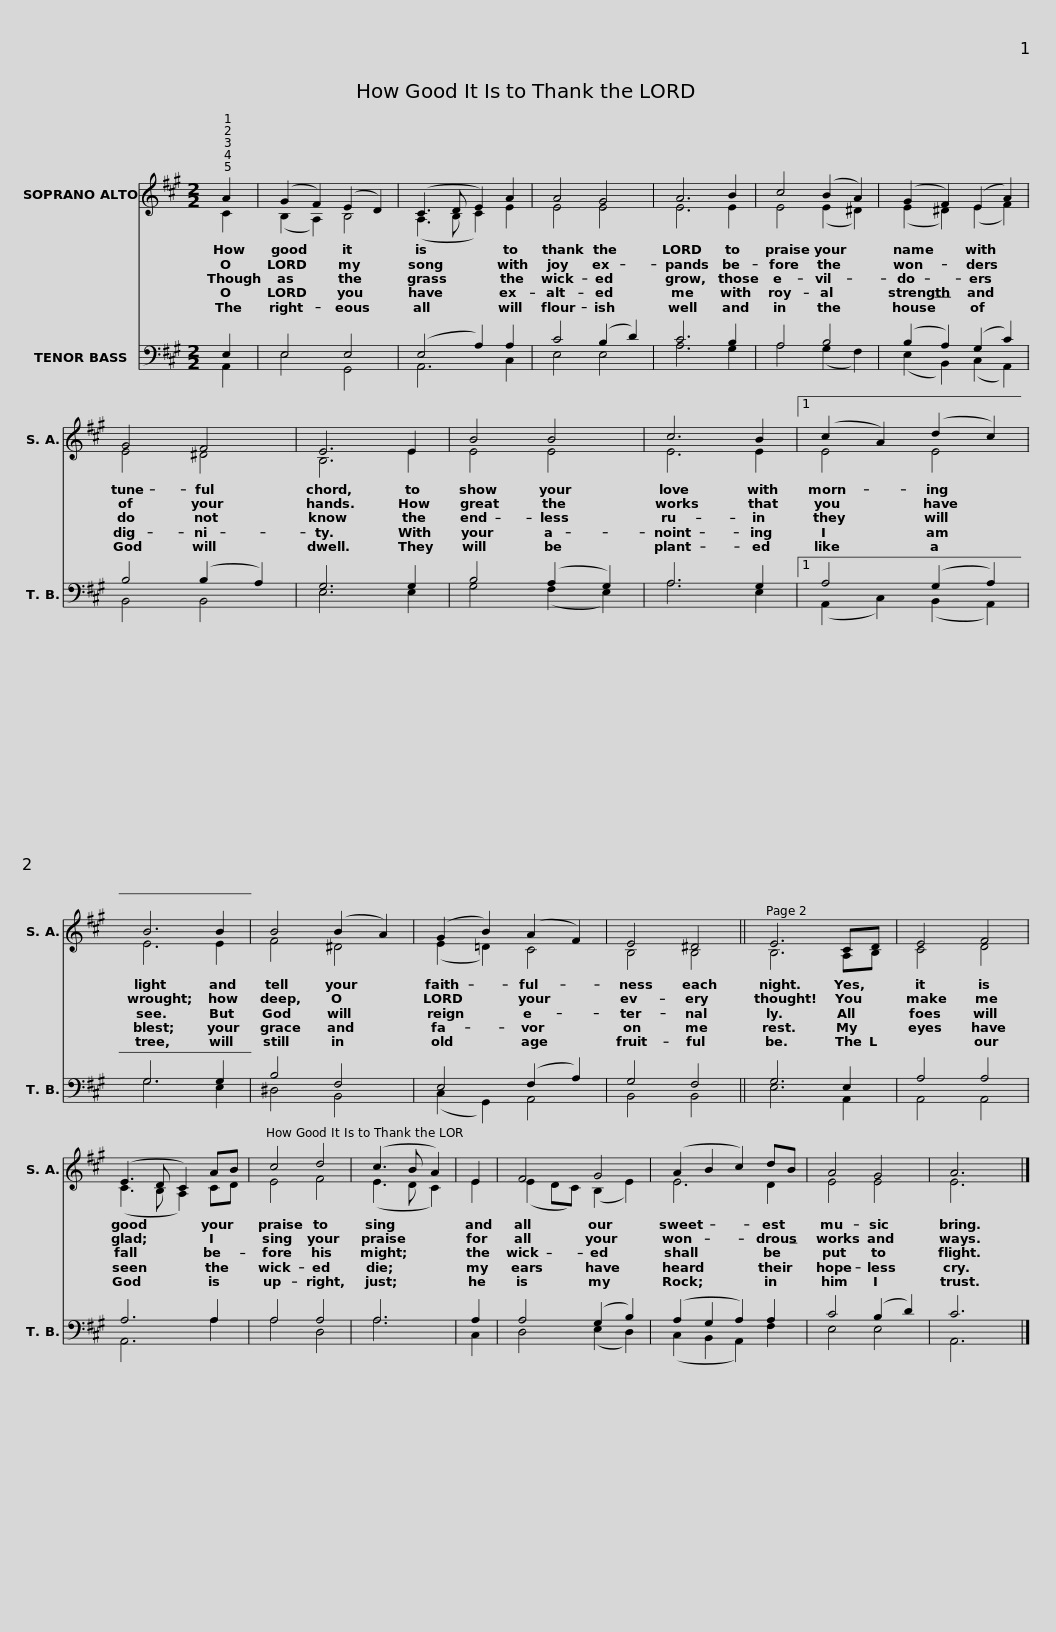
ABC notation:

X:1
%%score ( 1 2 ) ( 3 4 )
L:1/8
M:2/2
I:linebreak $
K:A
V:1 treble
V:2 treble
V:3 bass
V:4 bass
V:1
 A2 | (G2 F2) (E2 D2) | (C3 D E2) A2 | A4 G4 | A6 B2 | %5
 c4 (B2 A2) |$ (G2 F2) (E2 A2) | G4 F4 | E6 E2 | B4 B4 | %10
 c6 B2 |1$ (c2 A2) (d2 c2) | B6 B2 | B4 (B2 A2) | (G2 B2) (A2 F2) | %15
 E4 ^D4 ||$ E6 CD | E4 F4 | (E3 D C2) AB | c4 d4 | %20
 (c3 B A2) |$ E2 | F4 G4 | (A2 B2 c2) dB | A4 G4 | %25
 A6 x2 |] %26
V:2
 C2 | (B,2 A,2) B,4 | (A,3 B, C2) E2 | E4 E4 | E6 E2 | %5
 E4 (E2 ^D2) |$ (E2 ^D2) (E2 F2) | E4 ^D4 | B,6 E2 | E4 E4 | %10
 E6 E2 |1$ E4 E4 | E6 E2 | F4 ^D4 | (E2 =D2) C4 | %15
 B,4 B,4 ||$ B,6 A,B, | C4 D4 | (C3 B, A,2) CD | E4 F4 | %20
 (E3 D C2) |$ E2 | (E2 DC) (B,2 E2) | E6 D2 | E4 E4 | %25
 E6 x2 |] %26
V:3
 E,2 | E,4 E,4 | (E,4 A,2) A,2 | C4 (B,2 D2) | C6 B,2 | %5
 A,4 B,4 |$ (B,2 A,2) (G,2 C2) | B,4 (B,2 A,2) | G,6 G,2 | B,4 (A,2 G,2) | %10
 A,6 G,2 |1$ A,4 (G,2 A,2) | G,6 G,2 | B,4 F,4 | E,4 (F,2 A,2) | %15
 G,4 F,4 ||$ G,6 E,2 | A,4 A,4 | A,6 A,2 | A,4 A,4 | %20
 A,6 |$ A,2 | A,4 (G,2 B,2) | (A,2 G,2 A,2) A,2 | C4 (B,2 D2) | %25
 C6 x2 |] %26
V:4
 A,,2 | E,4 G,,4 | A,,6 C,2 | E,4 E,4 | A,6 G,2 | %5
 A,4 (G,2 F,2) |$ (E,2 B,,2) (C,2 A,,2) | B,,4 B,,4 | E,6 E,2 | G,4 (F,2 E,2) | %10
 A,6 E,2 |1$ (A,,2 C,2) (B,,2 A,,2) | G,6 E,2 | ^D,4 B,,4 | (C,2 G,,2) A,,4 | %15
 B,,4 B,,4 ||$ E,6 A,,2 | A,,4 A,,4 | A,,6 A,2 | A,4 D,4 | %20
 A,6 |$ C,2 | D,4 (E,2 D,2) | (C,2 B,,2 A,,2) F,2 | E,4 E,4 | %25
 A,,6 x2 |] %26
